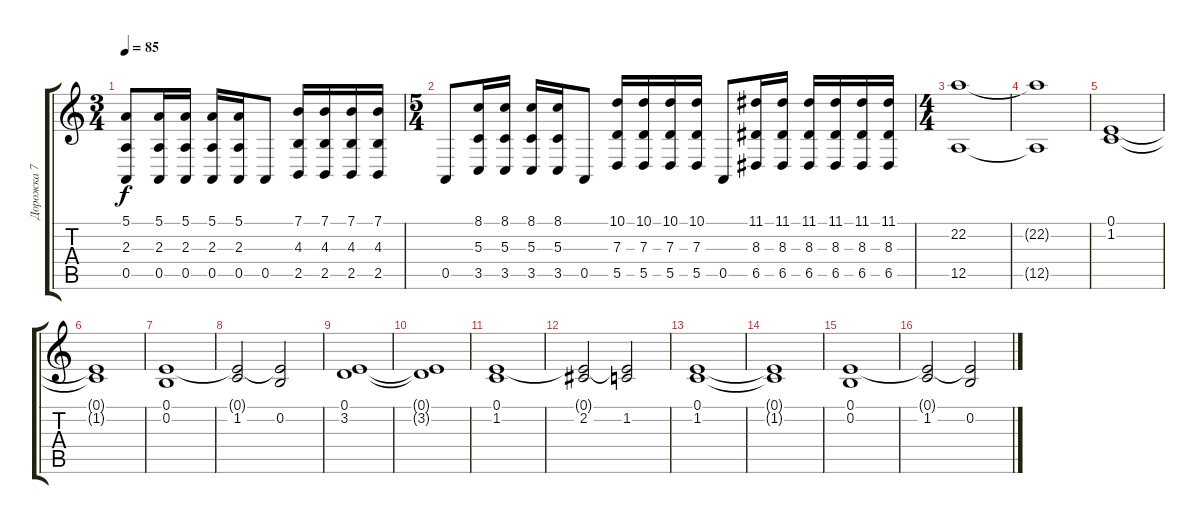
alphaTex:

\track ("Дорожка 7" "Дорожка 7") {instrument stringensemble1}
\staff {score tabs}
\tuning (E4 B3 G3 D3 A2 E2) {hide}
\ts (3 4)
\tempo 85
\clef g2
\ks c
(5.1{t} 2.3{t} 0.5{t}).8{dy f} (5.1 2.3 0.5).16 (5.1 2.3 0.5).16 (5.1 2.3 0.5).16 (5.1 2.3 0.5).16 0.5.8 (7.1 4.3 2.5).16 (7.1 4.3 2.5).16 (7.1 4.3 2.5).16 (7.1 4.3 2.5).16 |
\ts (5 4)
0.5.8 (8.1 5.3 3.5).16 (8.1 5.3 3.5).16 (8.1 5.3 3.5).16 (8.1 5.3 3.5).16 0.5.8 (10.1 7.3 5.5).16 (10.1 7.3 5.5).16 (10.1 7.3 5.5).16 (10.1 7.3 5.5).16 0.5.8 (11.1 8.3 6.5).16 (11.1 8.3 6.5).16 (11.1 8.3 6.5).16 (11.1 8.3 6.5).16 (11.1 8.3 6.5).16 (11.1 8.3 6.5).16 |
\ts (4 4)
(22.2 12.5).1 |
(22.2{t} 12.5{t}).1 |
(0.1 1.2).1 |
(0.1{t} 1.2{t}).1 |
(0.1 0.2).1 |
(0.1{t} 1.2).2 (0.1{t} 0.2).2 |
(0.1 3.2).1 |
(0.1{t} 3.2{t}).1 |
(0.1 1.2).1 |
(0.1{t} 2.2).2 (0.1{t} 1.2).2 |
(0.1 1.2).1 |
(0.1{t} 1.2{t}).1 |
(0.1 0.2).1 |
(0.1{t} 1.2).2 (0.1{t} 0.2).2
